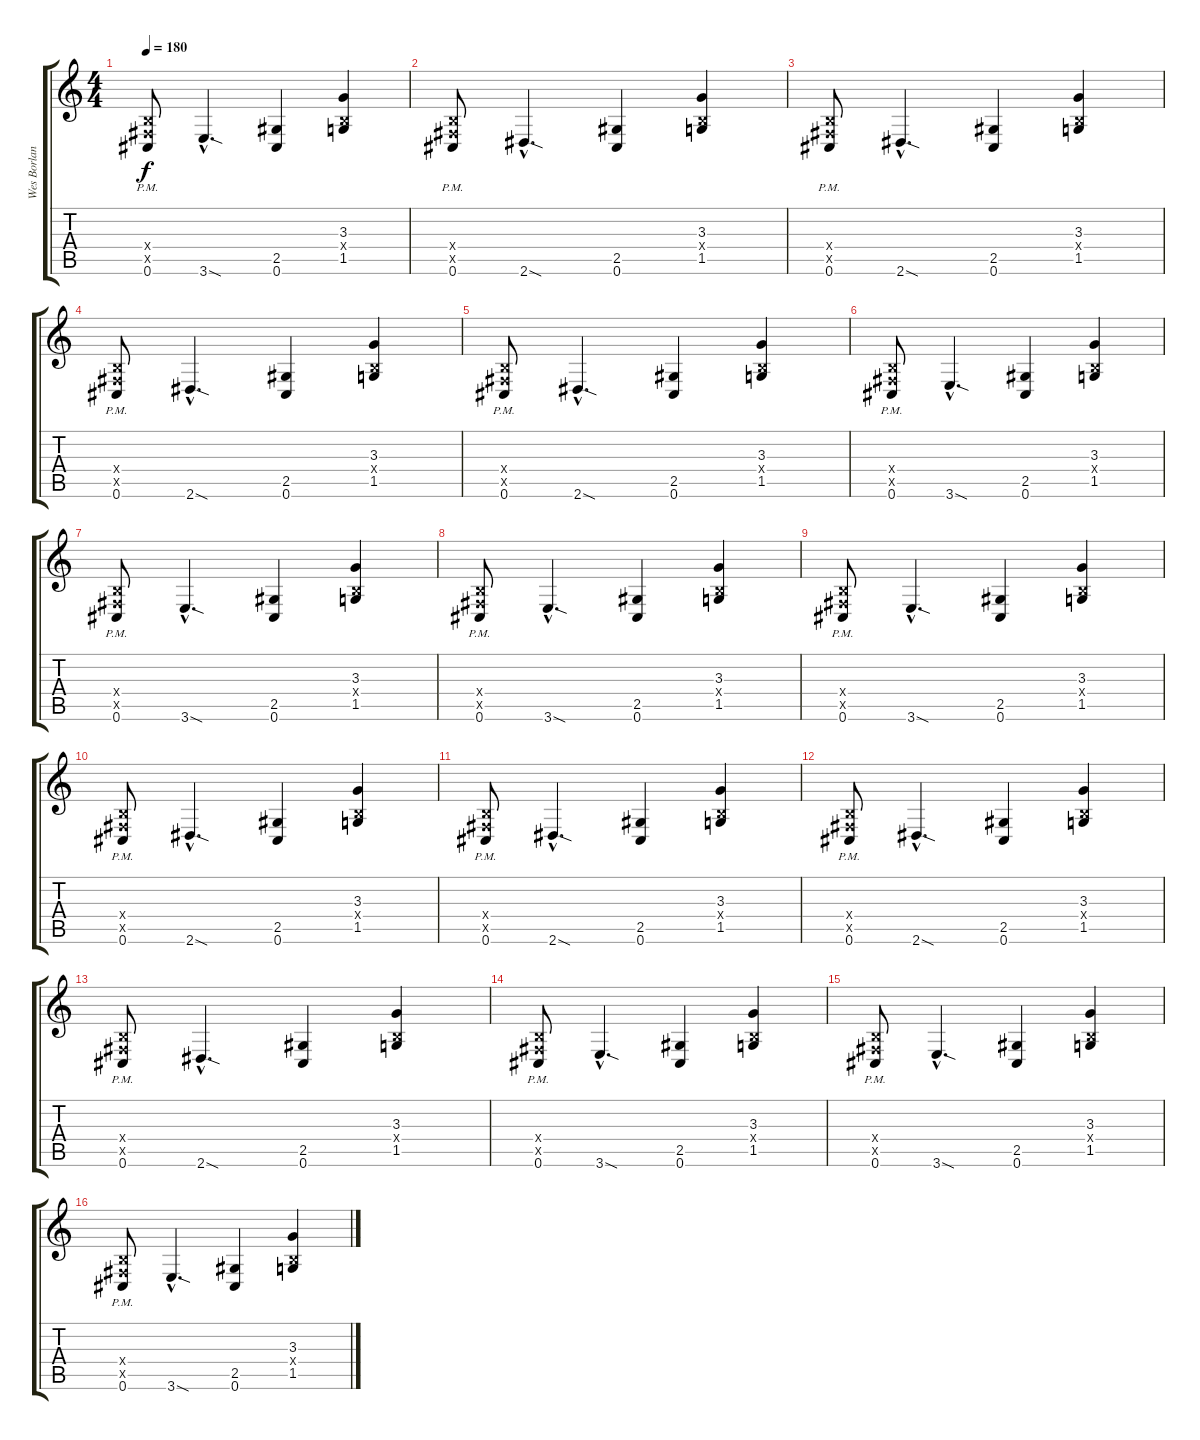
\track ("Wes Borland 1" "Wes Borlan") {instrument overdrivenguitar}
\staff {score tabs}
\tuning (Db4 Ab3 E3 B2 Gb2 Db2) {hide}
\ts (4 4)
\tempo 180
\clef g2
\ks c
(0.4{x} 0.5{x} 0.6{pm}).8{dy f} 3.6{sod hac}.4{d} (2.5 0.6).4 (3.3 0.4{x} 1.5).4 |
(0.4{x} 0.5{x} 0.6{pm}).8 2.6{sod hac}.4{d} (2.5 0.6).4 (3.3 0.4{x} 1.5).4 |
(0.4{x} 0.5{x} 0.6{pm}).8 2.6{sod hac}.4{d} (2.5 0.6).4 (3.3 0.4{x} 1.5).4 |
(0.4{x} 0.5{x} 0.6{pm}).8 2.6{sod hac}.4{d} (2.5 0.6).4 (3.3 0.4{x} 1.5).4 |
(0.4{x} 0.5{x} 0.6{pm}).8 2.6{sod hac}.4{d} (2.5 0.6).4 (3.3 0.4{x} 1.5).4 |
(0.4{x} 0.5{x} 0.6{pm}).8 3.6{sod hac}.4{d} (2.5 0.6).4 (3.3 0.4{x} 1.5).4 |
(0.4{x} 0.5{x} 0.6{pm}).8 3.6{sod hac}.4{d} (2.5 0.6).4 (3.3 0.4{x} 1.5).4 |
(0.4{x} 0.5{x} 0.6{pm}).8 3.6{sod hac}.4{d} (2.5 0.6).4 (3.3 0.4{x} 1.5).4 |
(0.4{x} 0.5{x} 0.6{pm}).8 3.6{sod hac}.4{d} (2.5 0.6).4 (3.3 0.4{x} 1.5).4 |
(0.4{x} 0.5{x} 0.6{pm}).8 2.6{sod hac}.4{d} (2.5 0.6).4 (3.3 0.4{x} 1.5).4 |
(0.4{x} 0.5{x} 0.6{pm}).8 2.6{sod hac}.4{d} (2.5 0.6).4 (3.3 0.4{x} 1.5).4 |
(0.4{x} 0.5{x} 0.6{pm}).8 2.6{sod hac}.4{d} (2.5 0.6).4 (3.3 0.4{x} 1.5).4 |
(0.4{x} 0.5{x} 0.6{pm}).8 2.6{sod hac}.4{d} (2.5 0.6).4 (3.3 0.4{x} 1.5).4 |
(0.4{x} 0.5{x} 0.6{pm}).8 3.6{sod hac}.4{d} (2.5 0.6).4 (3.3 0.4{x} 1.5).4 |
(0.4{x} 0.5{x} 0.6{pm}).8 3.6{sod hac}.4{d} (2.5 0.6).4 (3.3 0.4{x} 1.5).4 |
(0.4{x} 0.5{x} 0.6{pm}).8 3.6{sod hac}.4{d} (2.5 0.6).4 (3.3 0.4{x} 1.5).4
